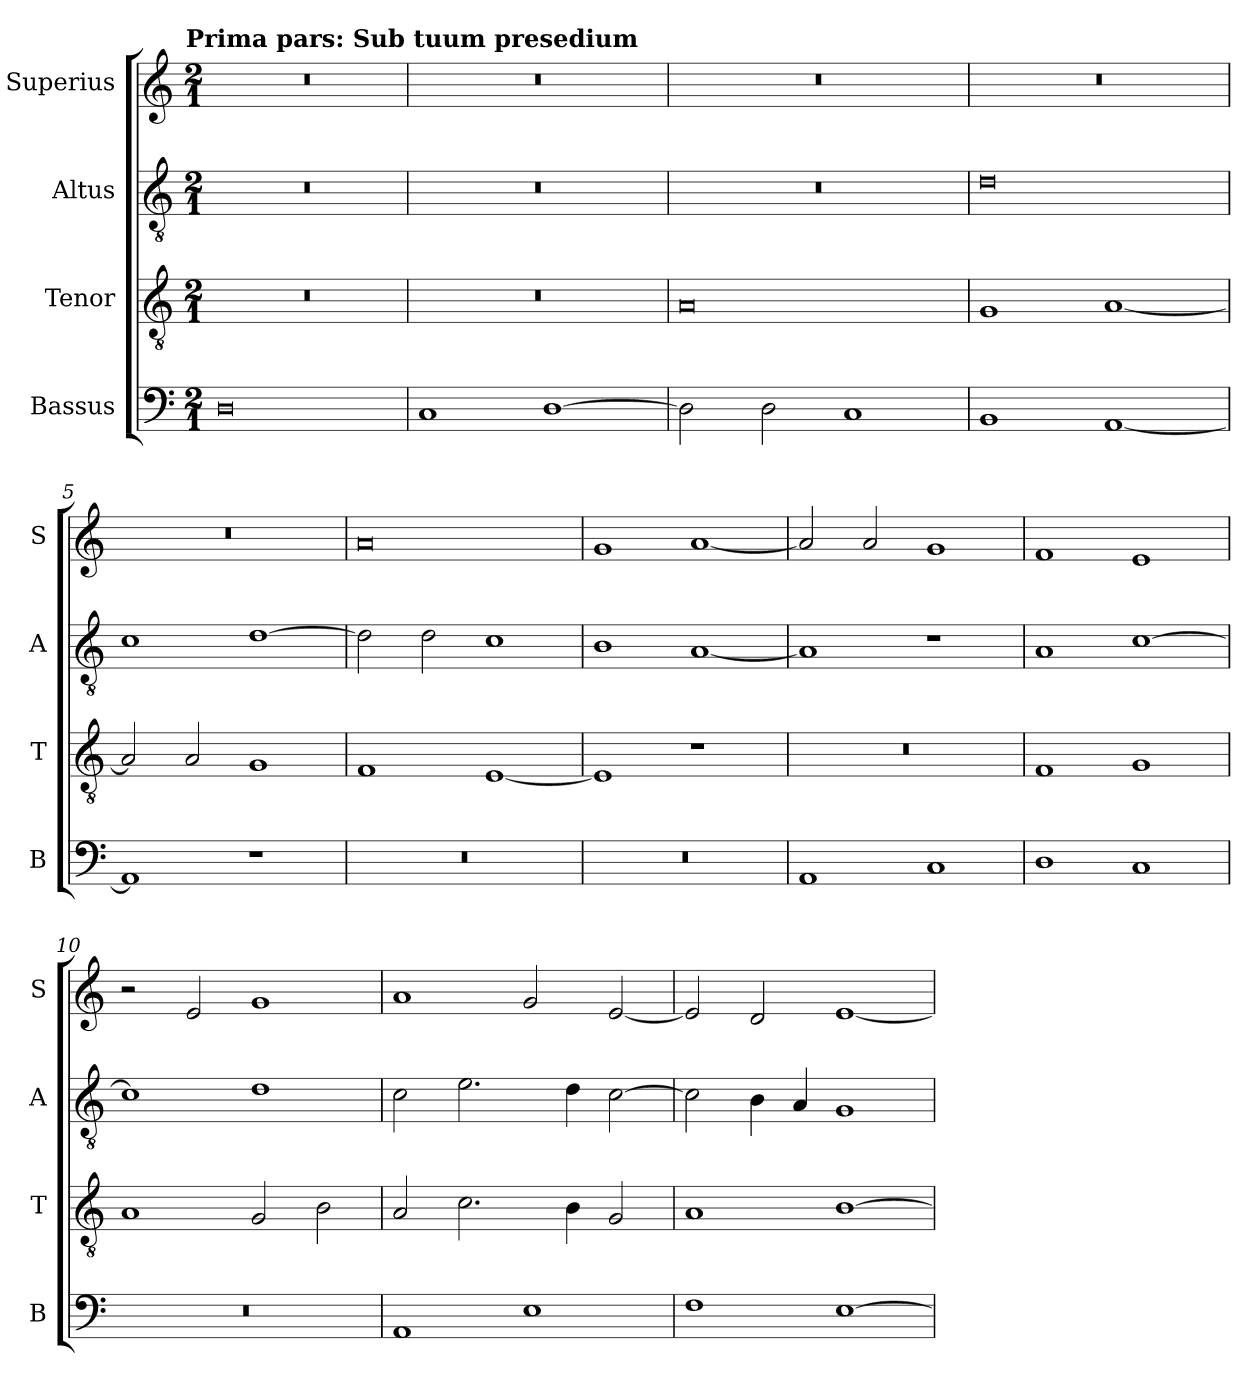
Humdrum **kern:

**kern	**kern	**kern	**kern
*part4	*part3	*part2	*part1
*staff4	*staff3	*staff2	*staff1
*I"Bassus	*I"Tenor	*I"Altus	*I"Superius
*I'B	*I'T	*I'A	*I'S
*clefF4	*clefGv2	*clefGv2	*clefG2
*k[]	*k[]	*k[]	*k[]
*C:	*C:	*C:	*C:
!!LO:TX:omd:t=Prima pars&colon; Sub tuum presedium
*M2/1	*M2/1	*M2/1	*M2/1
=1	=1	=1	=1
0D	0r	0r	0r
=2	=2	=2	=2
1C	0r	0r	0r
[1D	.	.	.
=3	=3	=3	=3
2D]	0A	0r	0r
2D	.	.	.
1C	.	.	.
=4	=4	=4	=4
1BB	1G	0d	0r
[1AA	[1A	.	.
=5	=5	=5	=5
1AA]	2A]	1c	0r
.	2A	.	.
1r	1G	[1d	.
=6	=6	=6	=6
0r	1F	2d]	0a
.	.	2d	.
.	[1E	1c	.
=7	=7	=7	=7
0r	1E]	1B	1g
.	1r	[1A	[1a
=8	=8	=8	=8
1AA	0r	1A]	2a]
.	.	.	2a
1C	.	1r	1g
=9	=9	=9	=9
1D	1F	1A	1f
1C	1G	[1c	1e
=10	=10	=10	=10
0r	1A	1c]	2r
.	.	.	2e
.	2G	1d	1g
.	2B	.	.
=11	=11	=11	=11
1AA	2A	2c	1a
.	2.c	2.e	.
1E	.	.	2g
.	4B	4d	.
.	2G	[2c	[2e
=12	=12	=12	=12
1F	1A	2c]	2e]
.	.	4B	2d
.	.	4A	.
[1E	[1B	1G	[1e
=	=	=	=
*-	*-	*-	*-
